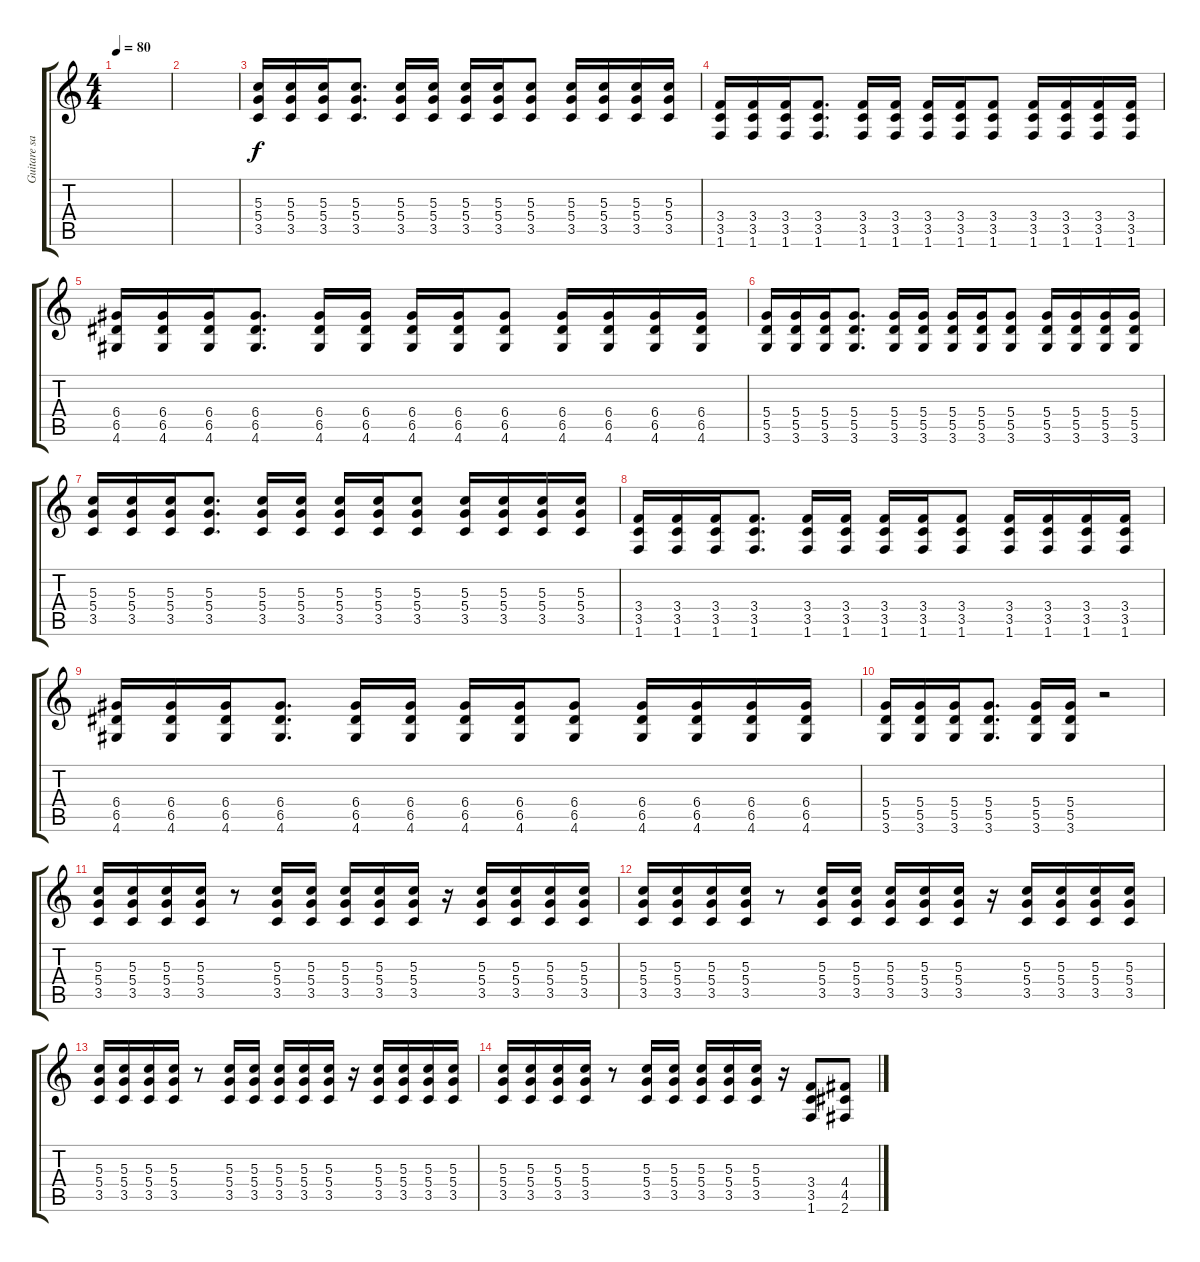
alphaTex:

\track ("Guitare satur閑" "Guitare sa") {instrument distortionguitar}
\staff {score tabs}
\tuning (E4 B3 G3 D3 A2 E2) {hide}
\ts (4 4)
\tempo 80
\clef g2
\ks c
|
|
(5.3 5.4 3.5).16 (5.3 5.4 3.5).16 (5.3 5.4 3.5).16 (5.3 5.4 3.5).8{d} (5.3 5.4 3.5).16 (5.3 5.4 3.5).16 (5.3 5.4 3.5).16 (5.3 5.4 3.5).16 (5.3 5.4 3.5).8 (5.3 5.4 3.5).16 (5.3 5.4 3.5).16 (5.3 5.4 3.5).16 (5.3 5.4 3.5).16 |
(3.4 3.5 1.6).16 (3.4 3.5 1.6).16 (3.4 3.5 1.6).16 (3.4 3.5 1.6).8{d} (3.4 3.5 1.6).16 (3.4 3.5 1.6).16 (3.4 3.5 1.6).16 (3.4 3.5 1.6).16 (3.4 3.5 1.6).8 (3.4 3.5 1.6).16 (3.4 3.5 1.6).16 (3.4 3.5 1.6).16 (3.4 3.5 1.6).16 |
(6.4 6.5 4.6).16 (6.4 6.5 4.6).16 (6.4 6.5 4.6).16 (6.4 6.5 4.6).8{d} (6.4 6.5 4.6).16 (6.4 6.5 4.6).16 (6.4 6.5 4.6).16 (6.4 6.5 4.6).16 (6.4 6.5 4.6).8 (6.4 6.5 4.6).16 (6.4 6.5 4.6).16 (6.4 6.5 4.6).16 (6.4 6.5 4.6).16 |
(5.4 5.5 3.6).16 (5.4 5.5 3.6).16 (5.4 5.5 3.6).16 (5.4 5.5 3.6).8{d} (5.4 5.5 3.6).16 (5.4 5.5 3.6).16 (5.4 5.5 3.6).16 (5.4 5.5 3.6).16 (5.4 5.5 3.6).8 (5.4 5.5 3.6).16 (5.4 5.5 3.6).16 (5.4 5.5 3.6).16 (5.4 5.5 3.6).16 |
(5.3 5.4 3.5).16 (5.3 5.4 3.5).16 (5.3 5.4 3.5).16 (5.3 5.4 3.5).8{d} (5.3 5.4 3.5).16 (5.3 5.4 3.5).16 (5.3 5.4 3.5).16 (5.3 5.4 3.5).16 (5.3 5.4 3.5).8 (5.3 5.4 3.5).16 (5.3 5.4 3.5).16 (5.3 5.4 3.5).16 (5.3 5.4 3.5).16 |
(3.4 3.5 1.6).16 (3.4 3.5 1.6).16 (3.4 3.5 1.6).16 (3.4 3.5 1.6).8{d} (3.4 3.5 1.6).16 (3.4 3.5 1.6).16 (3.4 3.5 1.6).16 (3.4 3.5 1.6).16 (3.4 3.5 1.6).8 (3.4 3.5 1.6).16 (3.4 3.5 1.6).16 (3.4 3.5 1.6).16 (3.4 3.5 1.6).16 |
(6.4 6.5 4.6).16 (6.4 6.5 4.6).16 (6.4 6.5 4.6).16 (6.4 6.5 4.6).8{d} (6.4 6.5 4.6).16 (6.4 6.5 4.6).16 (6.4 6.5 4.6).16 (6.4 6.5 4.6).16 (6.4 6.5 4.6).8 (6.4 6.5 4.6).16 (6.4 6.5 4.6).16 (6.4 6.5 4.6).16 (6.4 6.5 4.6).16 |
(5.4 5.5 3.6).16 (5.4 5.5 3.6).16 (5.4 5.5 3.6).16 (5.4 5.5 3.6).8{d} (5.4 5.5 3.6).16 (5.4 5.5 3.6).16 r.2 |
(5.3 5.4 3.5).16 (5.3 5.4 3.5).16 (5.3 5.4 3.5).16 (5.3 5.4 3.5).16 r.8 (5.3 5.4 3.5).16 (5.3 5.4 3.5).16 (5.3 5.4 3.5).16 (5.3 5.4 3.5).16 (5.3 5.4 3.5).16 r.16 (5.3 5.4 3.5).16 (5.3 5.4 3.5).16 (5.3 5.4 3.5).16 (5.3 5.4 3.5).16 |
(5.3 5.4 3.5).16 (5.3 5.4 3.5).16 (5.3 5.4 3.5).16 (5.3 5.4 3.5).16 r.8 (5.3 5.4 3.5).16 (5.3 5.4 3.5).16 (5.3 5.4 3.5).16 (5.3 5.4 3.5).16 (5.3 5.4 3.5).16 r.16 (5.3 5.4 3.5).16 (5.3 5.4 3.5).16 (5.3 5.4 3.5).16 (5.3 5.4 3.5).16 |
(5.3 5.4 3.5).16 (5.3 5.4 3.5).16 (5.3 5.4 3.5).16 (5.3 5.4 3.5).16 r.8 (5.3 5.4 3.5).16 (5.3 5.4 3.5).16 (5.3 5.4 3.5).16 (5.3 5.4 3.5).16 (5.3 5.4 3.5).16 r.16 (5.3 5.4 3.5).16 (5.3 5.4 3.5).16 (5.3 5.4 3.5).16 (5.3 5.4 3.5).16 |
(5.3 5.4 3.5).16 (5.3 5.4 3.5).16 (5.3 5.4 3.5).16 (5.3 5.4 3.5).16 r.8 (5.3 5.4 3.5).16 (5.3 5.4 3.5).16 (5.3 5.4 3.5).16 (5.3 5.4 3.5).16 (5.3 5.4 3.5).16 r.16 (3.4 3.5 1.6).8 (4.4 4.5 2.6).8
